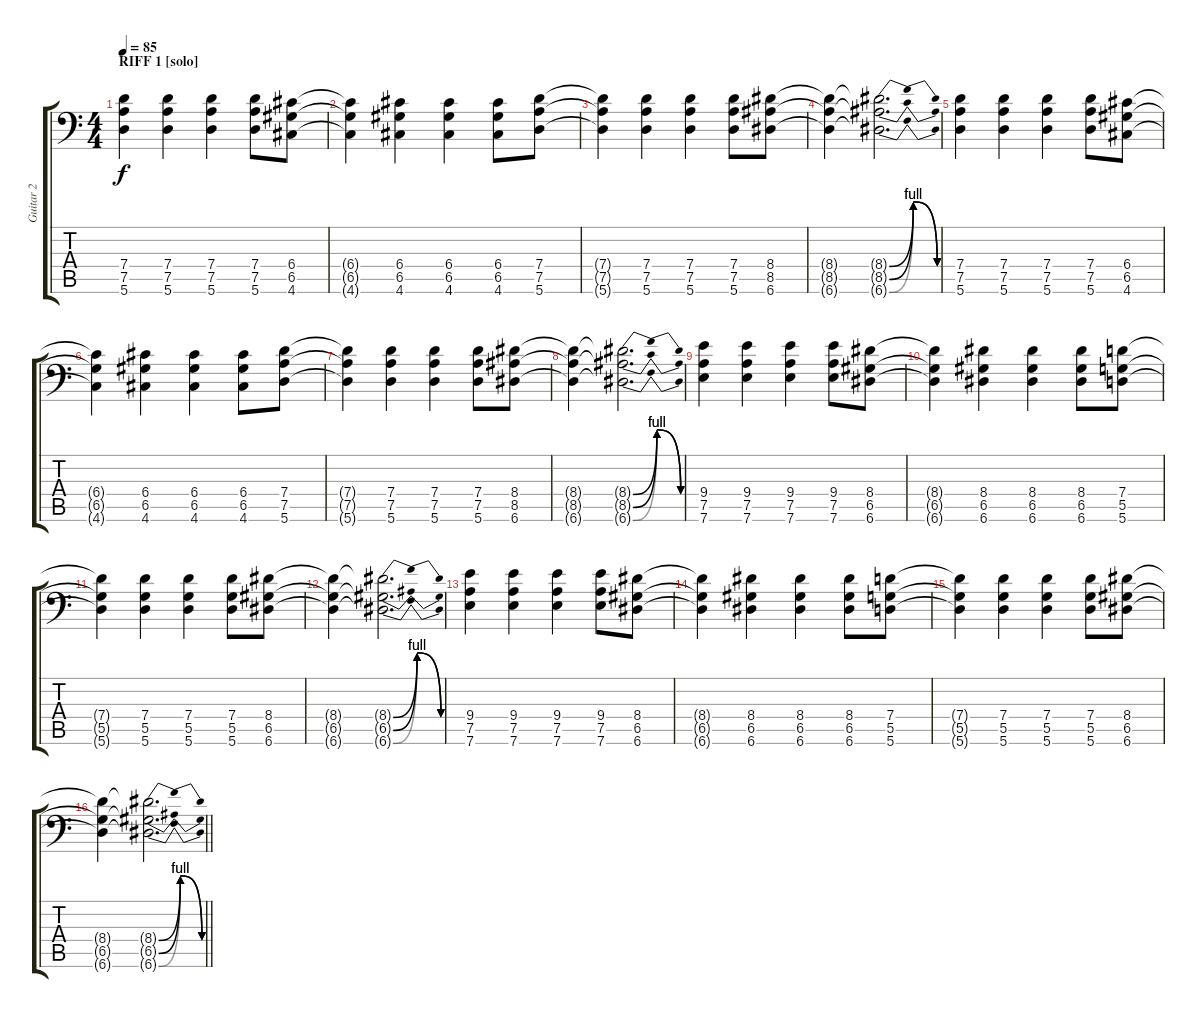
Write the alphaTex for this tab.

\track ("Guitar 2" "Guitar 2") {instrument overdrivenguitar}
\staff {score tabs}
\tuning (A3 E3 C3 G2 D2 A1) {hide}
\ts (4 4)
\section ("" "RIFF 1 [solo]")
\tempo 85
\clef f4
\ks c
(7.4 7.5 5.6).4{dy f} (7.4 7.5 5.6).4 (7.4 7.5 5.6).4 (7.4 7.5 5.6).8 (6.4 6.5 4.6).8 |
(6.4{t} 6.5{t} 4.6{t}).4 (6.4 6.5 4.6).4 (6.4 6.5 4.6).4 (6.4 6.5 4.6).8 (7.4 7.5 5.6).8 |
(7.4{t} 7.5{t} 5.6{t}).4 (7.4 7.5 5.6).4 (7.4 7.5 5.6).4 (7.4 7.5 5.6).8 (8.4 8.5 6.6).8 |
(8.4{t} 8.5{t} 6.6{t}).4 (8.4{be (bendrelease 0 0 20 4 30 4 60 0) t} 8.5{be (bendrelease 0 0 20 4 30 4 60 0) t} 6.6{be (bendrelease 0 0 20 4 30 4 60 0) t}).2{d} |
(7.4 7.5 5.6).4 (7.4 7.5 5.6).4 (7.4 7.5 5.6).4 (7.4 7.5 5.6).8 (6.4 6.5 4.6).8 |
(6.4{t} 6.5{t} 4.6{t}).4 (6.4 6.5 4.6).4 (6.4 6.5 4.6).4 (6.4 6.5 4.6).8 (7.4 7.5 5.6).8 |
(7.4{t} 7.5{t} 5.6{t}).4 (7.4 7.5 5.6).4 (7.4 7.5 5.6).4 (7.4 7.5 5.6).8 (8.4 8.5 6.6).8 |
(8.4{t} 8.5{t} 6.6{t}).4 (8.4{be (bendrelease 0 0 20 4 30 4 60 0) t} 8.5{be (bendrelease 0 0 20 4 30 4 60 0) t} 6.6{be (bendrelease 0 0 20 4 30 4 60 0) t}).2{d} |
(9.4 7.5 7.6).4 (9.4 7.5 7.6).4 (9.4 7.5 7.6).4 (9.4 7.5 7.6).8 (8.4 6.5 6.6).8 |
(8.4{t} 6.5{t} 6.6{t}).4 (8.4 6.5 6.6).4 (8.4 6.5 6.6).4 (8.4 6.5 6.6).8 (7.4 5.5 5.6).8 |
(7.4{t} 5.5{t} 5.6{t}).4 (7.4 5.5 5.6).4 (7.4 5.5 5.6).4 (7.4 5.5 5.6).8 (8.4 6.5 6.6).8 |
(8.4{t} 6.5{t} 6.6{t}).4 (8.4{be (bendrelease 0 0 20 4 30 4 60 0) t} 6.5{be (bendrelease 0 0 20 4 30 4 60 0) t} 6.6{be (bendrelease 0 0 20 4 30 4 60 0) t}).2{d} |
(9.4 7.5 7.6).4 (9.4 7.5 7.6).4 (9.4 7.5 7.6).4 (9.4 7.5 7.6).8 (8.4 6.5 6.6).8 |
(8.4{t} 6.5{t} 6.6{t}).4 (8.4 6.5 6.6).4 (8.4 6.5 6.6).4 (8.4 6.5 6.6).8 (7.4 5.5 5.6).8 |
(7.4{t} 5.5{t} 5.6{t}).4 (7.4 5.5 5.6).4 (7.4 5.5 5.6).4 (7.4 5.5 5.6).8 (8.4 6.5 6.6).8 |
\barLineRight lightlight
(8.4{t} 6.5{t} 6.6{t}).4 (8.4{be (bendrelease 0 0 20 4 30 4 60 0) t} 6.5{be (bendrelease 0 0 20 4 30 4 60 0) t} 6.6{be (bendrelease 0 0 20 4 30 4 60 0) t}).2{d}
